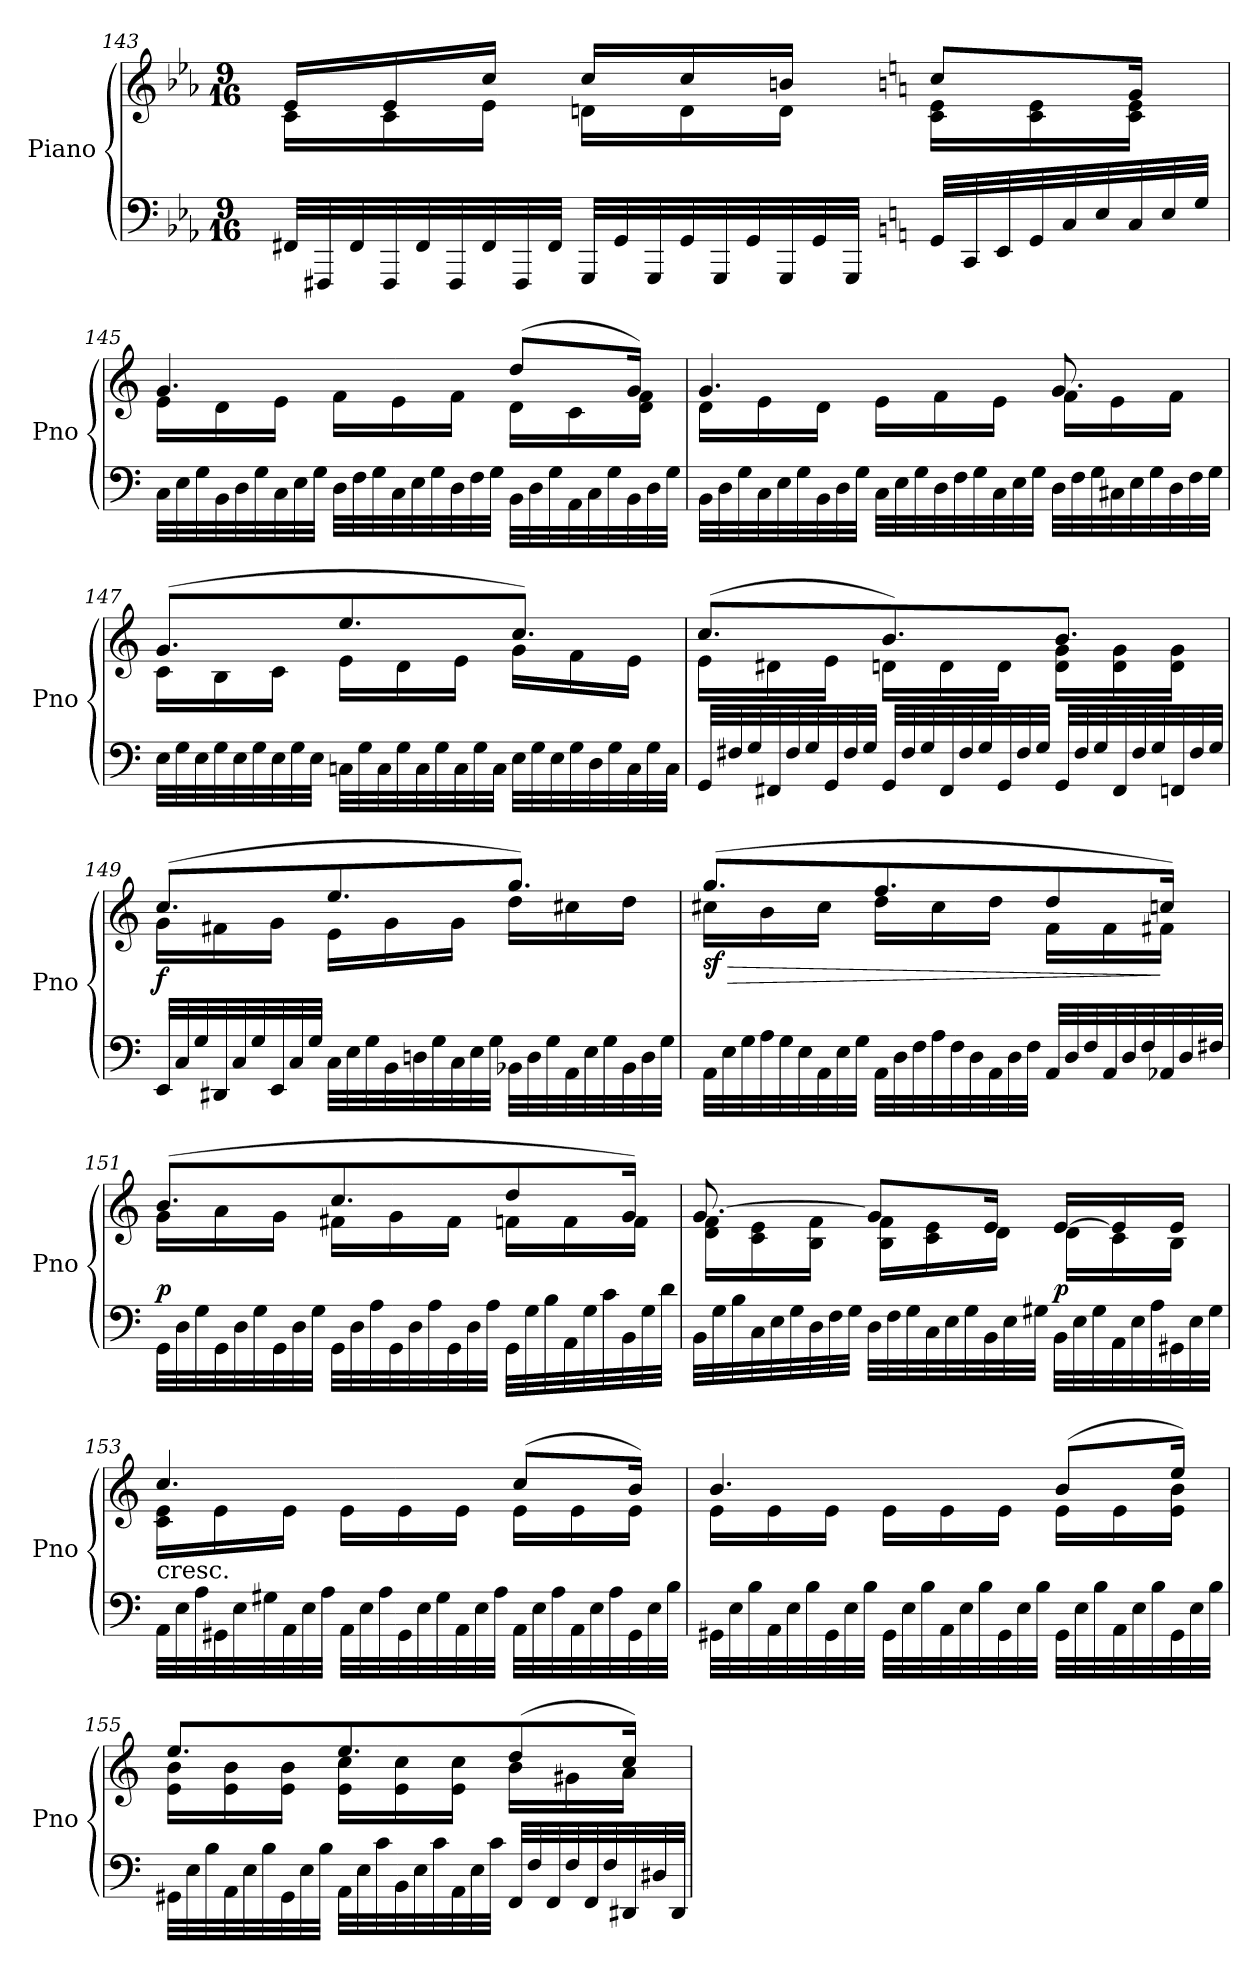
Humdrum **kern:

**kern	**kern	**dynam
*part1	*part1	*part1
*staff2	*staff1	*staff1/2
*I"Piano	*	*
*I'Pno	*	*
!!LO:LB:g=z
*clefF4	*clefG2	*
*k[b-e-a-]	*k[b-e-a-]	*
*E-:	*E-:	*
*M9/16	*M9/16	*
*Xtuplet	*	*
=143	=143	=143
*	*^	*
48FF#X/LLL	16e-/LL	16c\LL	.
48FFF#X/	.	.	.
48FF#/	.	.	.
48FFF#/	16e-/	16c\	.
48FF#/	.	.	.
48FFF#/	.	.	.
48FF#/	16cc/JJ	16e-\JJ	.
48FFF#/	.	.	.
48FF#/JJJ	.	.	.
48GGG/LLL	16cc/LL	16dn\LL	.
48GG/	.	.	.
48GGG/	.	.	.
48GG/	16cc/	16d\	.
48GGG/	.	.	.
48GG/	.	.	.
48GGG/	16bn/JJ	16d\JJ	.
48GG/	.	.	.
48GGG/JJJ	.	.	.
=144-	=144-	=144-	=144-
*k[]	*k[]	*	*
*C:	*C:	*	*
48GG/LLL	8cc/L	16c\ 16e\LL	.
48CC/	.	.	.
48EE/	.	.	.
48GG/	.	16c\ 16e\	.
48C/	.	.	.
48E/	.	.	.
48C/	16g/Jk	16c\ 16e\JJ	.
48E/	.	.	.
48G/JJJ	.	.	.
!!LO:LB:g=z	!!
=145	=145	=145	=145
48C\LLL	4.g/	16e\LL	.
48E\	.	.	.
48G\	.	.	.
48BB\	.	16d\	.
48D\	.	.	.
48G\	.	.	.
48C\	.	16e\JJ	.
48E\	.	.	.
48G\JJJ	.	.	.
48D\LLL	.	16f\LL	.
48F\	.	.	.
48G\	.	.	.
48C\	.	16e\	.
48E\	.	.	.
48G\	.	.	.
48D\	.	16f\JJ	.
48F\	.	.	.
48G\JJJ	.	.	.
48BB\LLL	(>8dd/L	16d\LL	.
48D\	.	.	.
48G\	.	.	.
48AA\	.	16c\	.
48C\	.	.	.
48G\	.	.	.
48BB\	16g/Jk)	16d\ 16f\JJ	.
48D\	.	.	.
48G\JJJ	.	.	.
=146	=146	=146	=146
48BB\LLL	4.g/	16d\LL	.
48D\	.	.	.
48G\	.	.	.
48C\	.	16e\	.
48E\	.	.	.
48G\	.	.	.
48BB\	.	16d\JJ	.
48D\	.	.	.
48G\JJJ	.	.	.
48C\LLL	.	16e\LL	.
48E\	.	.	.
48G\	.	.	.
48D\	.	16f\	.
48F\	.	.	.
48G\	.	.	.
48C\	.	16e\JJ	.
48E\	.	.	.
48G\JJJ	.	.	.
48D\LLL	8.g/	16f\LL	.
48F\	.	.	.
48G\	.	.	.
48C#X\	.	16e\	.
48E\	.	.	.
48G\	.	.	.
48D\	.	16f\JJ	.
48F\	.	.	.
48G\JJJ	.	.	.
!!LO:LB:g=z	!!
=147	=147	=147	=147
48E\LLL	(>8.g/L	16c\LL	.
48G\	.	.	.
48E\	.	.	.
48G\	.	16B\	.
48E\	.	.	.
48G\	.	.	.
48E\	.	16c\JJ	.
48G\	.	.	.
48E\JJJ	.	.	.
48Cn\LLL	8.ee/	16e\LL	.
48G\	.	.	.
48C\	.	.	.
48G\	.	16d\	.
48C\	.	.	.
48G\	.	.	.
48C\	.	16e\JJ	.
48G\	.	.	.
48C\JJJ	.	.	.
48E\LLL	8.cc/J)	16g\LL	.
48G\	.	.	.
48E\	.	.	.
48G\	.	16f\	.
48D\	.	.	.
48G\	.	.	.
48C\	.	16e\JJ	.
48G\	.	.	.
48C\JJJ	.	.	.
!!LO:LB:g=z	!!
=148	=148	=148	=148
48GG/LLL	(>8.cc/L	16e\LL	.
48F#X/	.	.	.
48G/	.	.	.
48FF#X/	.	16d#X\	.
48F#/	.	.	.
48G/	.	.	.
48GG/	.	16e\JJ	.
48F#/	.	.	.
48G/JJJ	.	.	.
48GG/LLL	8.b/)	16dn\LL	.
48F#/	.	.	.
48G/	.	.	.
48FF#/	.	16d\	.
48F#/	.	.	.
48G/	.	.	.
48GG/	.	16d\JJ	.
48F#/	.	.	.
48G/JJJ	.	.	.
48GG/LLL	8.b/J	16d\ 16g\LL	.
48F#/	.	.	.
48G/	.	.	.
48FF#/	.	16d\ 16g\	.
48F#/	.	.	.
48G/	.	.	.
48FFn/	.	16d\ 16g\JJ	.
48F#/	.	.	.
48G/JJJ	.	.	.
!!LO:PB:g=z	!!
=149	=149	=149	=149
!	!	!	!LO:DY:a=2
48EE/LLL	(>8.cc/L	16g\LL	f
48C/	.	.	.
48G/	.	.	.
48DD#X/	.	16f#X\	.
48C/	.	.	.
48G/	.	.	.
48EE/	.	16g\JJ	.
48C/	.	.	.
48G/JJJ	.	.	.
48C\LLL	8.ee/	16e\LL	.
48E\	.	.	.
48G\	.	.	.
48BB\	.	16g\	.
48Dn\	.	.	.
48G\	.	.	.
48C\	.	16g\JJ	.
48E\	.	.	.
48G\JJJ	.	.	.
48BB-X\LLL	8.gg/J)	16dd\LL	.
48D\	.	.	.
48G\	.	.	.
48AA\	.	16cc#X\	.
48E\	.	.	.
48G\	.	.	.
48BB-\	.	16dd\JJ	.
48D\	.	.	.
48G\JJJ	.	.	.
!!LO:LB:g=z	!!
=150	=150	=150	=150
!	!	!	!LO:HP:b
!	!	!	!LO:DY:n=1:b
48AA\LLL	(>8.gg/L	16cc#X\LL	> sf
48E\	.	.	.
48G\	.	.	.
48A\	.	16b\	.
48G\	.	.	.
48E\	.	.	.
48AA\	.	16cc#\JJ	.
48E\	.	.	.
48G\JJJ	.	.	.
48AA\LLL	8.ff/	16dd\LL	.
48D\	.	.	.
48F\	.	.	.
48A\	.	16cc#\	.
48F\	.	.	.
48D\	.	.	.
48AA\	.	16dd\JJ	.
48D\	.	.	.
48F\JJJ	.	.	.
48AA/LLL	8dd/	16f\LL	.
48D/	.	.	.
48F/	.	.	.
48AA/	.	16f\	.
48D/	.	.	.
48F/	.	.	.
48AA-X/	16ccn/Jk)	16f#X\JJ	]
48D/	.	.	.
48F#X/JJJ	.	.	.
!!LO:LB:g=z	!!
=151	=151	=151	=151
!	!	!	!LO:DY:a=2
48GG\LLL	(>8.b/L	16g\LL	p
48D\	.	.	.
48G\	.	.	.
48GG\	.	16a\	.
48D\	.	.	.
48G\	.	.	.
48GG\	.	16g\JJ	.
48D\	.	.	.
48G\JJJ	.	.	.
48GG\LLL	8.cc/	16f#X\LL	.
48D\	.	.	.
48A\	.	.	.
48GG\	.	16g\	.
48D\	.	.	.
48A\	.	.	.
48GG\	.	16f#\JJ	.
48D\	.	.	.
48A\JJJ	.	.	.
48GG\LLL	8dd/	16fn\LL	.
48G\	.	.	.
48B\	.	.	.
48AA\	.	16f\	.
48G\	.	.	.
48c\	.	.	.
48BB\	16g/Jk)	16f\JJ	.
48G\	.	.	.
48d\JJJ	.	.	.
!!LO:LB:g=z	!!
=152	=152	=152	=152
48BB\LLL	[8.g/	16d\ 16f\LL	.
48G\	.	.	.
48B\	.	.	.
48C\	.	16c\ 16e\	.
48E\	.	.	.
48G\	.	.	.
48D\	.	16B\ 16f\JJ	.
48F\	.	.	.
48G\JJJ	.	.	.
48D\LLL	8g/L]	16B\ 16f\LL	.
48F\	.	.	.
48G\	.	.	.
48C\	.	16c\ 16e\	.
48E\	.	.	.
48G\	.	.	.
48BB\	16e/Jk	16d\JJ	.
48E\	.	.	.
48G#X\JJJ	.	.	.
!	!	!	!LO:DY:b
48BB\LLL	[16e/LL	16d\LL	p
48E\	.	.	.
48G#\	.	.	.
48AA\	16e/]	16c\	.
48E\	.	.	.
48A\	.	.	.
48GG#X\	16e/JJ	16B\JJ	.
48E\	.	.	.
48G#\JJJ	.	.	.
!!LO:LB:g=z	!!
=153	=153	=153	=153
!	!LO:TX:b:t=cresc.	!	!
48AA\LLL	4.cc/	16c\ 16e\LL	.
48E\	.	.	.
48A\	.	.	.
48GG#X\	.	16e\	.
48E\	.	.	.
48G#X\	.	.	.
48AA\	.	16e\JJ	.
48E\	.	.	.
48A\JJJ	.	.	.
48AA\LLL	.	16e\LL	.
48E\	.	.	.
48A\	.	.	.
48GG#\	.	16e\	.
48E\	.	.	.
48G#\	.	.	.
48AA\	.	16e\JJ	.
48E\	.	.	.
48A\JJJ	.	.	.
48AA\LLL	(>8cc/L	16e\LL	.
48E\	.	.	.
48A\	.	.	.
48AA\	.	16e\	.
48E\	.	.	.
48A\	.	.	.
48GG#\	16b/Jk)	16e\JJ	.
48E\	.	.	.
48B\JJJ	.	.	.
!!LO:PB:g=z	!!
=154	=154	=154	=154
48GG#X\LLL	4.b/	16e\LL	.
48E\	.	.	.
48B\	.	.	.
48AA\	.	16e\	.
48E\	.	.	.
48B\	.	.	.
48GG#\	.	16e\JJ	.
48E\	.	.	.
48B\JJJ	.	.	.
48GG#\LLL	.	16e\LL	.
48E\	.	.	.
48B\	.	.	.
48AA\	.	16e\	.
48E\	.	.	.
48B\	.	.	.
48GG#\	.	16e\JJ	.
48E\	.	.	.
48B\JJJ	.	.	.
48GG#\LLL	(>8b/L	16e\LL	.
48E\	.	.	.
48B\	.	.	.
48AA\	.	16e\	.
48E\	.	.	.
48B\	.	.	.
48GG#\	16ee/Jk)	16e\ 16b\JJ	.
48E\	.	.	.
48B\JJJ	.	.	.
!!LO:LB:g=z	!!
=155	=155	=155	=155
48GG#X\LLL	8.ee/L	16e\ 16b\LL	.
48E\	.	.	.
48B\	.	.	.
48AA\	.	16e\ 16b\	.
48E\	.	.	.
48B\	.	.	.
48GG#\	.	16e\ 16b\JJ	.
48E\	.	.	.
48B\JJJ	.	.	.
48AA\LLL	8.ee/	16e\ 16cc\LL	.
48E\	.	.	.
48c\	.	.	.
48BB\	.	16e\ 16cc\	.
48E\	.	.	.
48c\	.	.	.
48AA\	.	16e\ 16cc\JJ	.
48E\	.	.	.
48c\JJJ	.	.	.
48FF/LLL	(>8dd/	16b\LL	.
48F/	.	.	.
48FF/	.	.	.
48F/	.	16g#X\	.
48FF/	.	.	.
48F/	.	.	.
48DD#X/	16cc/Jk)	16a\JJ	.
48D#X/	.	.	.
48DD#/JJJ	.	.	.
*	*v	*v	*
=	=	=
*-	*-	*-
